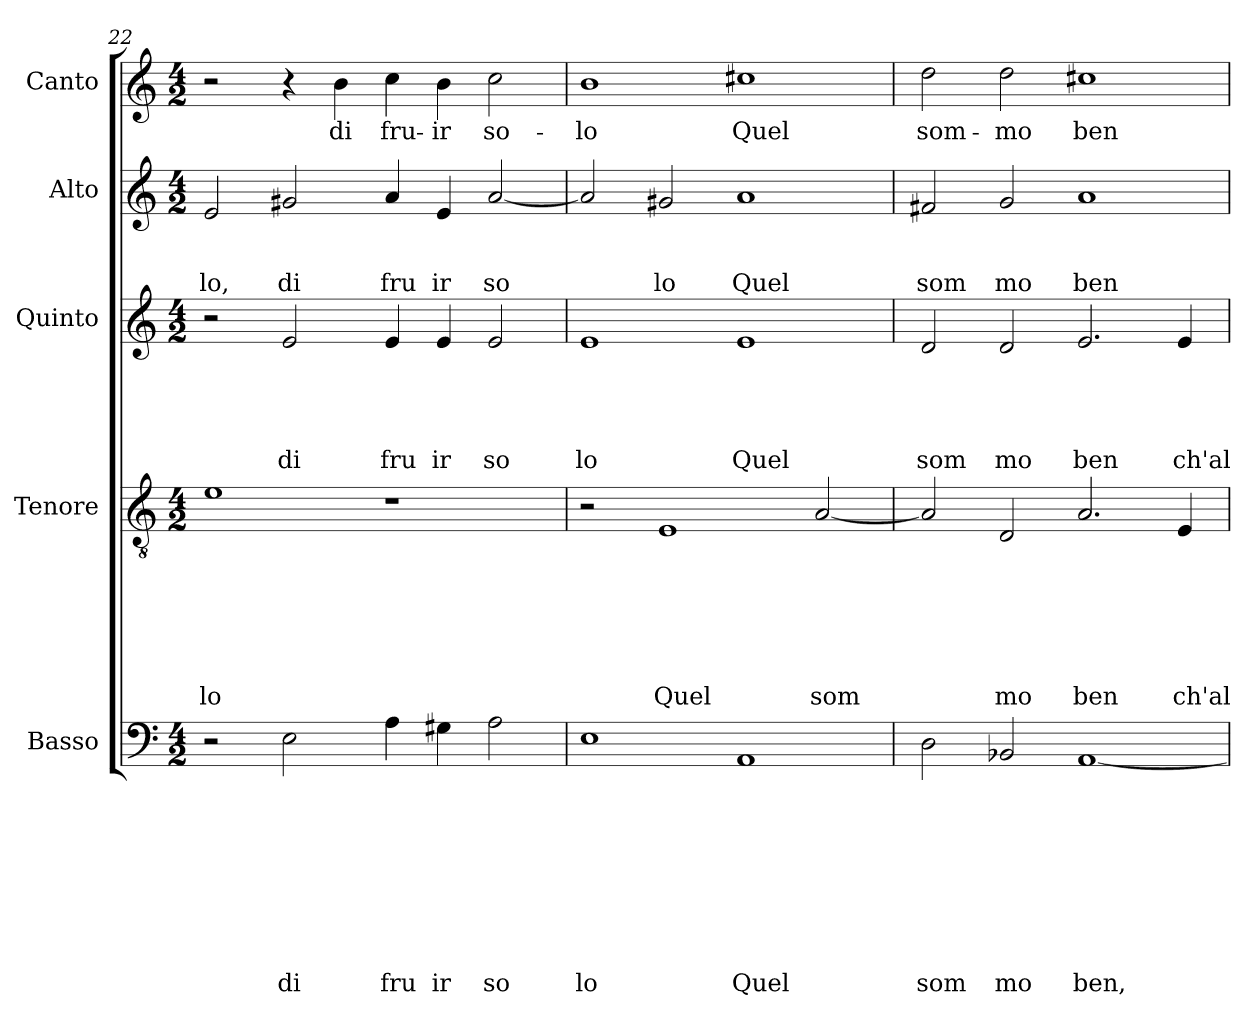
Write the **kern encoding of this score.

**kern	**text	**text	**text	**text	**text	**text	**text	**text	**text	**kern	**text	**text	**text	**text	**text	**text	**text	**kern	**text	**text	**text	**text	**text	**kern	**text	**text	**text	**kern	**text
*part5	*part5	*part5	*part5	*part5	*part5	*part5	*part5	*part5	*part5	*part4	*part4	*part4	*part4	*part4	*part4	*part4	*part4	*part3	*part3	*part3	*part3	*part3	*part3	*part2	*part2	*part2	*part2	*part1	*part1
*staff5	*staff5	*staff5	*staff5	*staff5	*staff5	*staff5	*staff5	*staff5	*staff5	*staff4	*staff4	*staff4	*staff4	*staff4	*staff4	*staff4	*staff4	*staff3	*staff3	*staff3	*staff3	*staff3	*staff3	*staff2	*staff2	*staff2	*staff2	*staff1	*staff1
*I"Basso	*	*	*	*	*	*	*	*	*	*I"Tenore	*	*	*	*	*	*	*	*I"Quinto	*	*	*	*	*	*I"Alto	*	*	*	*I"Canto	*
!!LO:LB:g=z
*clefF4	*	*	*	*	*	*	*	*	*	*clefGv2	*	*	*	*	*	*	*	*clefG2	*	*	*	*	*	*clefG2	*	*	*	*clefG2	*
*k[]	*	*	*	*	*	*	*	*	*	*k[]	*	*	*	*	*	*	*	*k[]	*	*	*	*	*	*k[]	*	*	*	*k[]	*
*C:	*	*	*	*	*	*	*	*	*	*C:	*	*	*	*	*	*	*	*C:	*	*	*	*	*	*C:	*	*	*	*C:	*
*M4/2	*	*	*	*	*	*	*	*	*	*M4/2	*	*	*	*	*	*	*	*M4/2	*	*	*	*	*	*M4/2	*	*	*	*M4/2	*
=22	=22	=22	=22	=22	=22	=22	=22	=22	=22	=22	=22	=22	=22	=22	=22	=22	=22	=22	=22	=22	=22	=22	=22	=22	=22	=22	=22	=22	=22
!	!	!	!	!	!	!	!	!	!	!	!	!	!	!	!	!	!LO:LY:b	!	!	!	!	!	!	!	!	!	!LO:LY:b	!	!
2r	.	.	.	.	.	.	.	.	.	1e	.	.	.	.	.	.	lo	2r	.	.	.	.	.	2e/	.	.	lo,	2r	.
!	!	!	!	!	!	!	!	!	!LO:LY:b	!	!	!	!	!	!	!	!	!	!	!	!	!	!LO:LY:b	!	!	!	!LO:LY:b	!	!
2E\	.	.	.	.	.	.	.	.	di	.	.	.	.	.	.	.	.	2e/	.	.	.	.	di	2g#X/	.	.	di	4r	.
!	!	!	!	!	!	!	!	!	!	!	!	!	!	!	!	!	!	!	!	!	!	!	!	!	!	!	!	!	!LO:LY:b
.	.	.	.	.	.	.	.	.	.	.	.	.	.	.	.	.	.	.	.	.	.	.	.	.	.	.	.	4b\	di
!	!	!	!	!	!	!	!	!	!LO:LY:b	!	!	!	!	!	!	!	!	!	!	!	!	!	!LO:LY:b	!	!	!	!LO:LY:b	!	!LO:LY:b
4A\	.	.	.	.	.	.	.	.	fru	1r	.	.	.	.	.	.	.	4e/	.	.	.	.	fru	4a/	.	.	fru	4cc\	fru-
!	!	!	!	!	!	!	!	!	!LO:LY:b	!	!	!	!	!	!	!	!	!	!	!	!	!	!LO:LY:b	!	!	!	!LO:LY:b	!	!LO:LY:b
4G#X\	.	.	.	.	.	.	.	.	ir	.	.	.	.	.	.	.	.	4e/	.	.	.	.	ir	4e/	.	.	ir	4b\	-ir
!	!	!	!	!	!	!	!	!	!LO:LY:b	!	!	!	!	!	!	!	!	!	!	!	!	!	!LO:LY:b	!	!	!	!LO:LY:b	!	!LO:LY:b
2A\	.	.	.	.	.	.	.	.	so	.	.	.	.	.	.	.	.	2e/	.	.	.	.	so	[<2a/	.	.	so	2cc\	so-
=23	=23	=23	=23	=23	=23	=23	=23	=23	=23	=23	=23	=23	=23	=23	=23	=23	=23	=23	=23	=23	=23	=23	=23	=23	=23	=23	=23	=23	=23
!	!	!	!	!	!	!	!	!	!LO:LY:b	!	!	!	!	!	!	!	!	!	!	!	!	!	!LO:LY:b	!	!	!	!	!	!LO:LY:b
1E	.	.	.	.	.	.	.	.	lo	2r	.	.	.	.	.	.	.	1e	.	.	.	.	lo	2a/]	.	.	.	1b	-lo
!	!	!	!	!	!	!	!	!	!	!	!	!	!	!	!	!	!LO:LY:b	!	!	!	!	!	!	!	!	!	!LO:LY:b	!	!
.	.	.	.	.	.	.	.	.	.	1E	.	.	.	.	.	.	Quel	.	.	.	.	.	.	2g#X/	.	.	lo	.	.
!	!	!	!	!	!	!	!	!	!LO:LY:b	!	!	!	!	!	!	!	!	!	!	!	!	!	!LO:LY:b	!	!	!	!LO:LY:b	!	!LO:LY:b
1AA	.	.	.	.	.	.	.	.	Quel	.	.	.	.	.	.	.	.	1e	.	.	.	.	Quel	1a	.	.	Quel	1cc#X	Quel
!	!	!	!	!	!	!	!	!	!	!	!	!	!	!	!	!	!LO:LY:b	!	!	!	!	!	!	!	!	!	!	!	!
.	.	.	.	.	.	.	.	.	.	[<2A/	.	.	.	.	.	.	som	.	.	.	.	.	.	.	.	.	.	.	.
=24	=24	=24	=24	=24	=24	=24	=24	=24	=24	=24	=24	=24	=24	=24	=24	=24	=24	=24	=24	=24	=24	=24	=24	=24	=24	=24	=24	=24	=24
!	!	!	!	!	!	!	!	!	!LO:LY:b	!	!	!	!	!	!	!	!	!	!	!	!	!	!LO:LY:b	!	!	!	!LO:LY:b	!	!LO:LY:b
2D\	.	.	.	.	.	.	.	.	som	2A/]	.	.	.	.	.	.	.	2d/	.	.	.	.	som	2f#X/	.	.	som	2dd\	som-
!	!	!	!	!	!	!	!	!	!LO:LY:b	!	!	!	!	!	!	!	!LO:LY:b	!	!	!	!	!	!LO:LY:b	!	!	!	!LO:LY:b	!	!LO:LY:b
2BB-X/	.	.	.	.	.	.	.	.	mo	2D/	.	.	.	.	.	.	mo	2d/	.	.	.	.	mo	2g/	.	.	mo	2dd\	-mo
!	!	!	!	!	!	!	!	!	!LO:LY:b	!	!	!	!	!	!	!	!LO:LY:b	!	!	!	!	!	!LO:LY:b	!	!	!	!LO:LY:b	!	!LO:LY:b
[<1AA	.	.	.	.	.	.	.	.	ben,	2.A/	.	.	.	.	.	.	ben	2.e/	.	.	.	.	ben	1a	.	.	ben	1cc#X	ben
!	!	!	!	!	!	!	!	!	!	!	!	!	!	!	!	!	!LO:LY:b	!	!	!	!	!	!LO:LY:b	!	!	!	!	!	!
.	.	.	.	.	.	.	.	.	.	4E/	.	.	.	.	.	.	ch'al	4e/	.	.	.	.	ch'al	.	.	.	.	.	.
=	=	=	=	=	=	=	=	=	=	=	=	=	=	=	=	=	=	=	=	=	=	=	=	=	=	=	=	=	=
*-	*-	*-	*-	*-	*-	*-	*-	*-	*-	*-	*-	*-	*-	*-	*-	*-	*-	*-	*-	*-	*-	*-	*-	*-	*-	*-	*-	*-	*-
